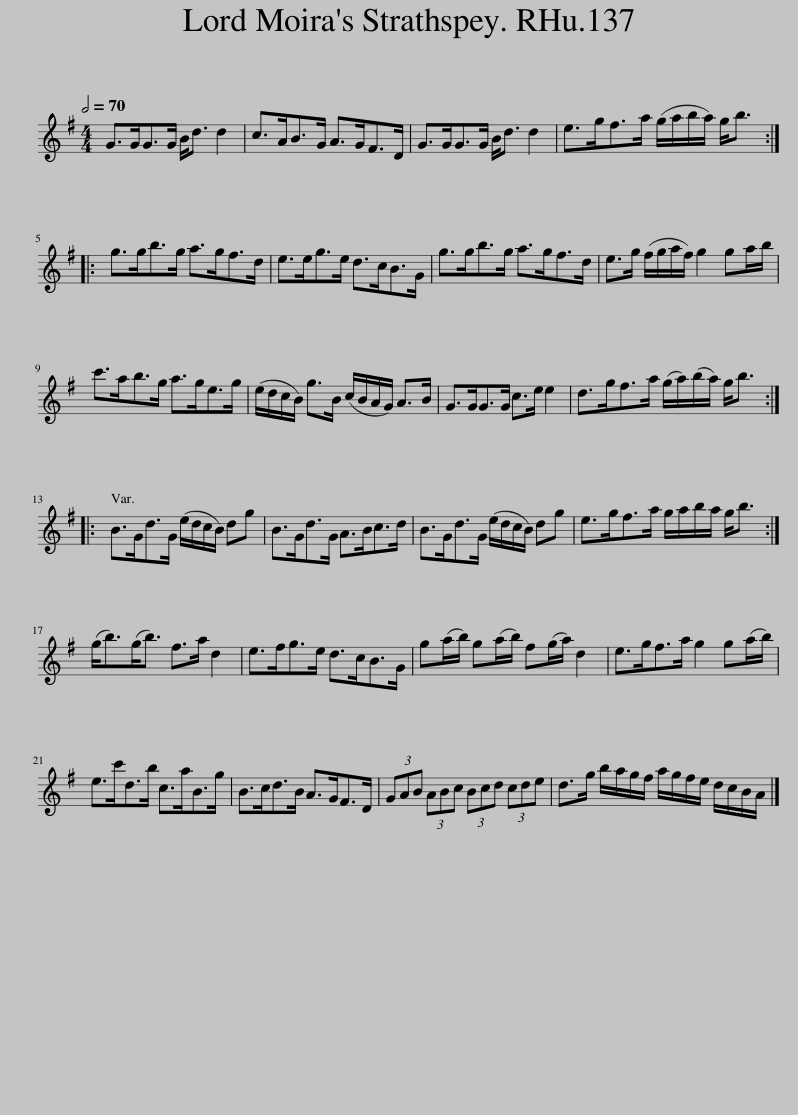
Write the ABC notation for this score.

X:1
L:1/8
Q:1/2=70
M:4/4
I:linebreak $
K:G
V:1 treble
V:1
 G>GG>G B<d d2 | c>AB>G A>GF>D | G>GG>G B<d d2 | e>gf>a (g/a/b/a/) g<b ::$ g>gb>g a>gf>d | %5
 e>eg>e d>cB>G | g>gb>g a>gf>d | e>g (f/g/a/f/) g2 ga/b/ |$ c'>ab>g a>ge>g | (e/d/c/B/) g>B (c/B/A/G/) A>B | %10
 G>GG>G c>e e2 | d>gf>a (g/a/)(b/a/) g<b ::$ B>Gd>G (e/d/c/B/) dg | B>Gd>G A>Bc>d | B>Gd>G (e/d/c/B/) dg | %15
 e>gf>a g/a/b/a/ g<b :|$ (g<b)(g<b) f>a d2 | e>fg>e d>cB>G | g(a/b/) g(a/b/) f(g/a/) d2 | e>gf>a g2 g(a/b/) |$ %20
 e>c'd>b c>aB>g | B>cd>B A>GF>D | (3GAB (3ABc (3Bcd (3cde | d>g b/a/g/f/ a/g/f/e/ d/c/B/A/ |] %24
